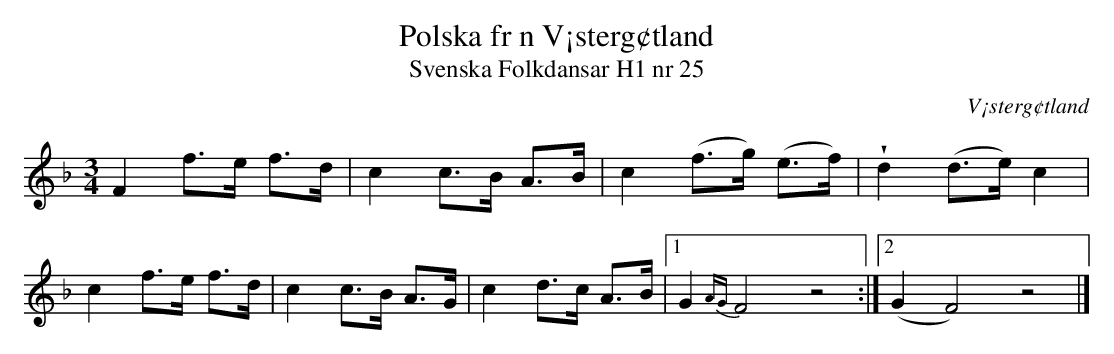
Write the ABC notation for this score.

X:1
T:Polska fr n V¡sterg¢tland
T:Svenska Folkdansar H1 nr 25
O:V¡sterg¢tland
U:V = wedge
M:3/4
L:1/8
K:F
F2 f>e f>d | c2 c>B A>B | c2 (f>g) (e>f) |  Vd2 (d>e)  c2  |
c2 f>e f>d | c2 c>B A>G | c2 d>c   A>B   |1 G2  {AG}F4 z4 :|2 (G2 F4) z4 |]
